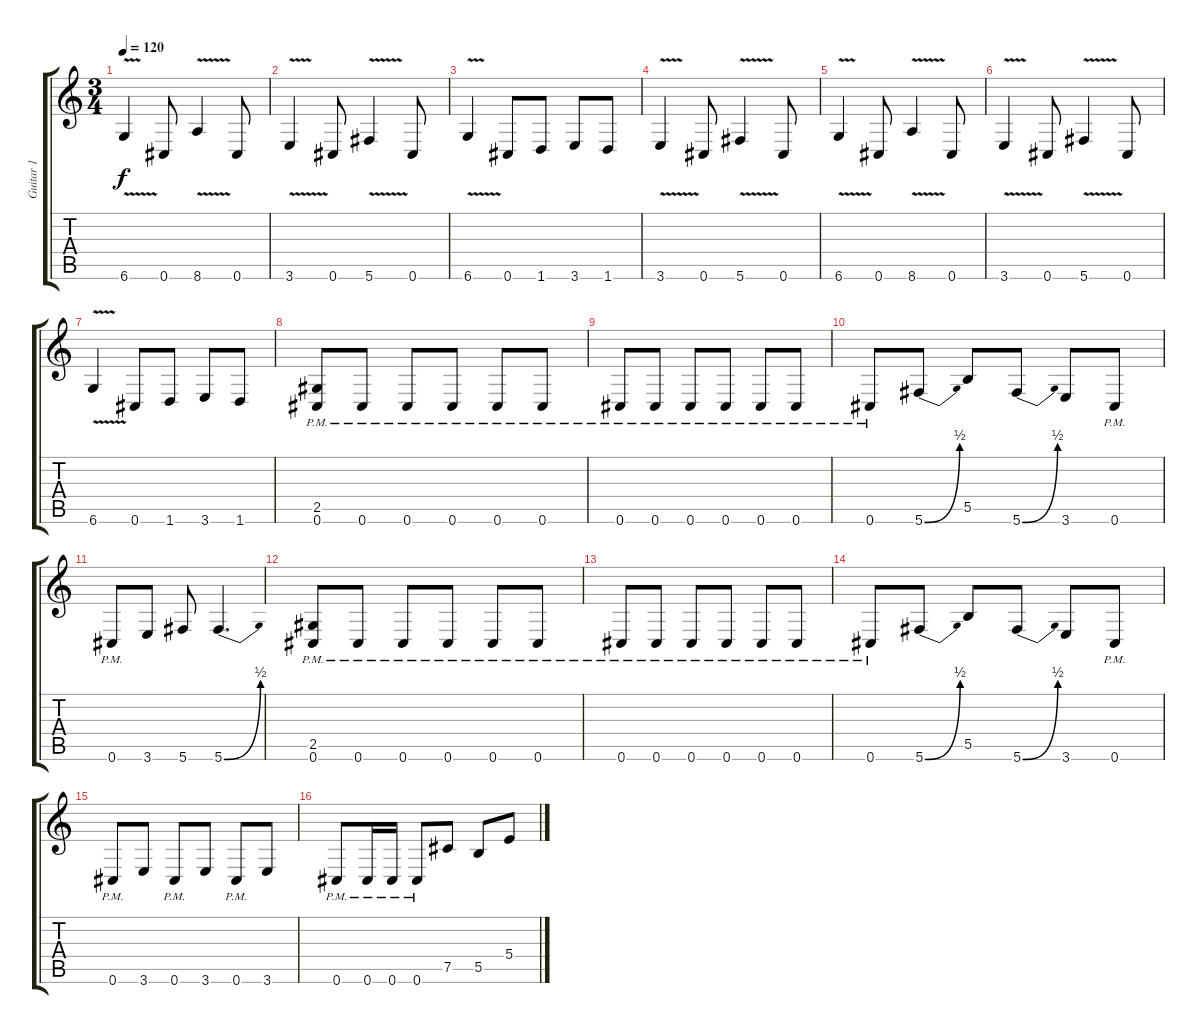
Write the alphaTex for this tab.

\track ("Guitar 1" "Guitar 1") {instrument distortionguitar}
\staff {score tabs}
\tuning (Db4 Ab3 E3 B2 Gb2 Db2) {hide}
\ts (3 4)
\tempo 120
\clef g2
\ks c
6.6{v}.4{dy f} 0.6.8 8.6{v}.4 0.6.8 |
3.6{v}.4 0.6.8 5.6{v}.4 0.6.8 |
6.6{v}.4 0.6.8 1.6.8 3.6.8 1.6.8 |
3.6{v}.4 0.6.8 5.6{v}.4 0.6.8 |
6.6{v}.4 0.6.8 8.6{v}.4 0.6.8 |
3.6{v}.4 0.6.8 5.6{v}.4 0.6.8 |
6.6{v}.4 0.6.8 1.6.8 3.6.8 1.6.8 |
(2.5{pm} 0.6{pm}).8 0.6{pm}.8 0.6{pm}.8 0.6{pm}.8 0.6{pm}.8 0.6{pm}.8 |
0.6{pm}.8 0.6{pm}.8 0.6{pm}.8 0.6{pm}.8 0.6{pm}.8 0.6{pm}.8 |
0.6{pm}.8 5.6{be (bend 0 0 60 2)}.8 5.5.8 5.6{be (bend 0 0 60 2)}.8 3.6.8 0.6{pm}.8 |
0.6{pm}.8 3.6.8 5.6.8 5.6{be (bend 0 0 60 2)}.4{d} |
(2.5{pm} 0.6{pm}).8 0.6{pm}.8 0.6{pm}.8 0.6{pm}.8 0.6{pm}.8 0.6{pm}.8 |
0.6{pm}.8 0.6{pm}.8 0.6{pm}.8 0.6{pm}.8 0.6{pm}.8 0.6{pm}.8 |
0.6{pm}.8 5.6{be (bend 0 0 60 2)}.8 5.5.8 5.6{be (bend 0 0 60 2)}.8 3.6.8 0.6{pm}.8 |
0.6{pm}.8 3.6.8 0.6{pm}.8 3.6.8 0.6{pm}.8 3.6.8 |
0.6{pm}.8 0.6{pm}.16 0.6{pm}.16 0.6{pm}.8 7.5.8 5.5.8 5.4.8
